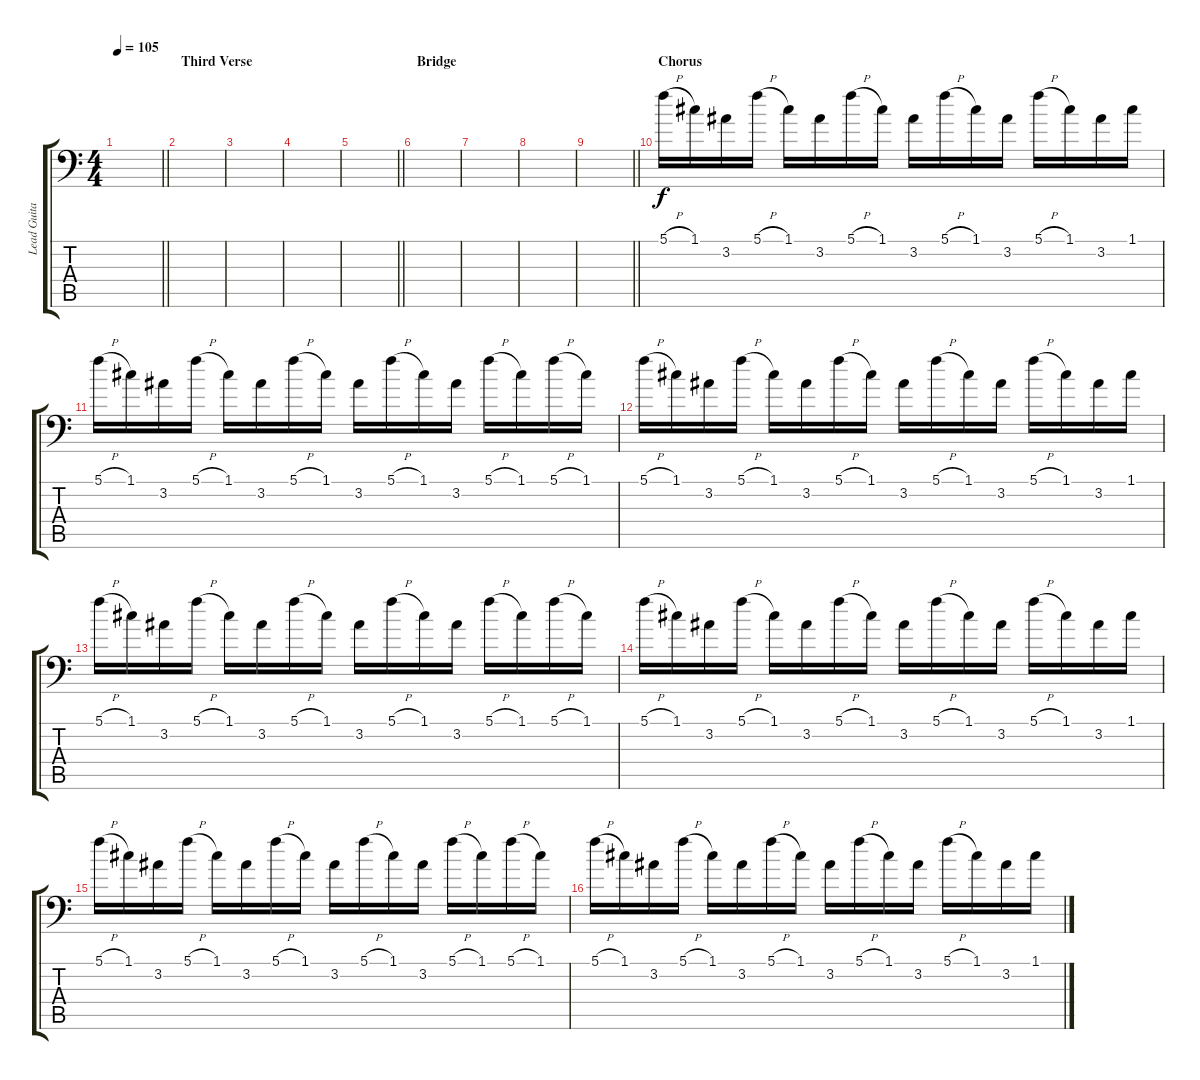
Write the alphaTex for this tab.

\track ("Lead Guitar 1" "Lead Guita") {instrument distortionguitar}
\staff {score tabs}
\tuning (C4 G3 Eb3 Bb2 F2 Bb1) {hide}
\ts (4 4)
\tempo 105
\clef f4
\barLineRight lightlight
\ks c
|
\section ("" "Third Verse")
|
|
|
\barLineRight lightlight
|
\section ("" "Bridge")
|
|
|
\barLineRight lightlight
|
\section ("" "Chorus")
5.1{h}.16{volume 8} 1.1.16 3.2.16 5.1{h}.16 1.1.16 3.2.16 5.1{h}.16 1.1.16 3.2.16 5.1{h}.16 1.1.16 3.2.16 5.1{h}.16 1.1.16 3.2.16 1.1.16 |
5.1{h}.16 1.1.16 3.2.16 5.1{h}.16 1.1.16 3.2.16 5.1{h}.16 1.1.16 3.2.16 5.1{h}.16 1.1.16 3.2.16 5.1{h}.16 1.1.16 5.1{h}.16 1.1.16 |
5.1{h}.16 1.1.16 3.2.16 5.1{h}.16 1.1.16 3.2.16 5.1{h}.16 1.1.16 3.2.16 5.1{h}.16 1.1.16 3.2.16 5.1{h}.16 1.1.16 3.2.16 1.1.16 |
5.1{h}.16 1.1.16 3.2.16 5.1{h}.16 1.1.16 3.2.16 5.1{h}.16 1.1.16 3.2.16 5.1{h}.16 1.1.16 3.2.16 5.1{h}.16 1.1.16 5.1{h}.16 1.1.16 |
5.1{h}.16 1.1.16 3.2.16 5.1{h}.16 1.1.16 3.2.16 5.1{h}.16 1.1.16 3.2.16 5.1{h}.16 1.1.16 3.2.16 5.1{h}.16 1.1.16 3.2.16 1.1.16 |
5.1{h}.16 1.1.16 3.2.16 5.1{h}.16 1.1.16 3.2.16 5.1{h}.16 1.1.16 3.2.16 5.1{h}.16 1.1.16 3.2.16 5.1{h}.16 1.1.16 5.1{h}.16 1.1.16 |
5.1{h}.16 1.1.16 3.2.16 5.1{h}.16 1.1.16 3.2.16 5.1{h}.16 1.1.16 3.2.16 5.1{h}.16 1.1.16 3.2.16 5.1{h}.16 1.1.16 3.2.16 1.1.16
